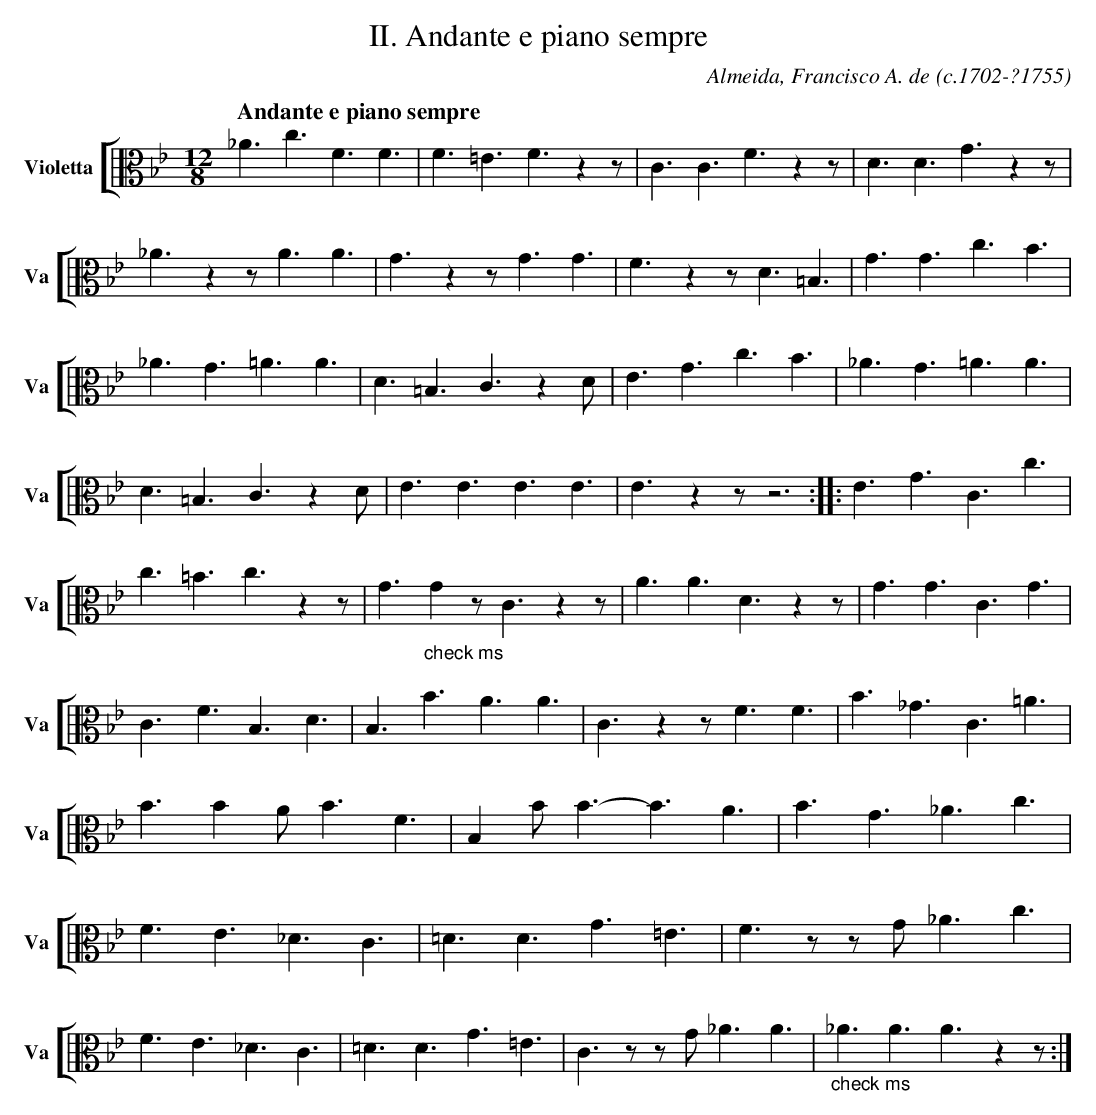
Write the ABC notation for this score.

X:1
T:II. Andante e piano sempre
C:Almeida, Francisco A. de (c.1702-?1755)
M:12/8
L:1/8
K:Bb
V: 7 clef=alto name="Violetta" sname="Va"
%%staves [ 7 ]
[Q:"Andante e piano sempre"] _A3 c3 F3 F3 | F3 =E3 F3 z2z | C3C3F3z2z| D3D3G3z2z | \
   _A3z2zA3A3|G3z2zG3G3|F3z2zD3=B,3 | G3G3c3B3 | _A3G3 \
   =A3A3 | D3=B,3C3z2D | E3G3c3B3 | _A3G3=A3A3 | D3=B,3C3z2D | \
   E3E3E3E3 | E3 z2z z6 :|: E3G3C3c3 | c3=B3c3z2z | G3"_check ms"G2z C3z2z | \
   A3A3D3z2z | G3G3C3G3 | C3F3B,3D3 | B,3B3A3A3 | C3z2zF3F3 | \
   B3_G3C3=A3 | B3B2AB3F3 | B,2B B3-B3 A3 | B3G3 _A3 c3 | F3E3_D3C3 | \
   =D3D3G3=E3|F3zzG_A3c3| F3E3_D3C3 | =D3D3G3=E3|C3zzG \
   _A3A3 | "_check ms" _A3A3A3z2z :|] \
